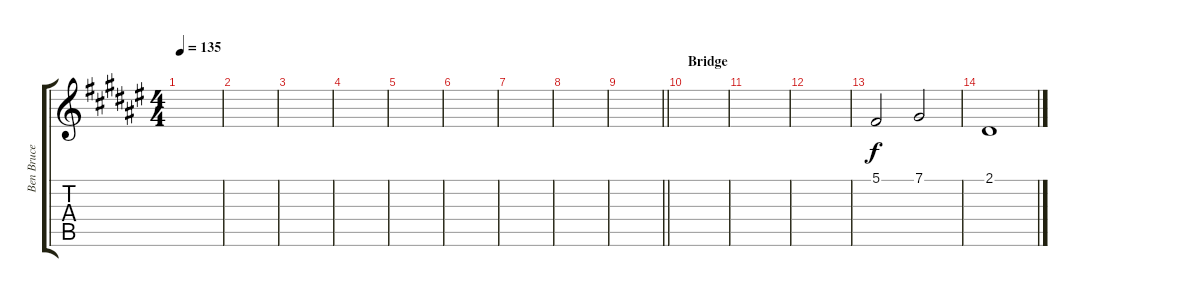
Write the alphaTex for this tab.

\track ("Ben Bruce" "Ben Bruce") {instrument tenorsax}
\staff {score tabs}
\tuning (Db4 Ab3 E3 B2 Gb2 B1) {hide}
\ts (4 4)
\tempo 135
\clef g2
\ks d#minor
|
|
|
|
|
|
|
|
\barLineRight lightlight
|
\section ("" "Bridge")
|
|
|
5.1.2 7.1.2 |
2.1.1
